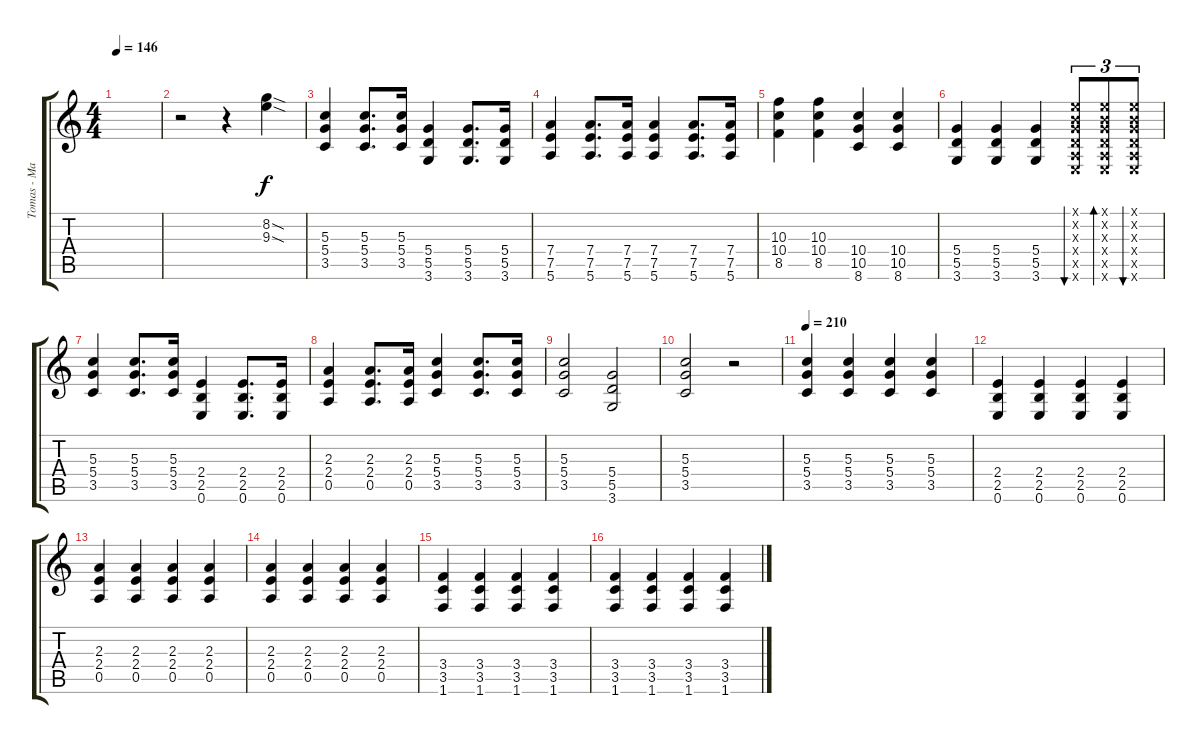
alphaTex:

\track ("Tomas - Main Guitar" "Tomas - Ma") {instrument overdrivenguitar}
\staff {score tabs}
\tuning (E4 B3 G3 D3 A2 E2) {hide}
\ts (4 4)
\tempo 146
\clef g2
\ks c
|
r.2 r.4 (8.2{sod} 9.3{sod}).4 |
(5.3 5.4 3.5).4 (5.3 5.4 3.5).8{d} (5.3 5.4 3.5).16 (5.4 5.5 3.6).4 (5.4 5.5 3.6).8{d} (5.4 5.5 3.6).16 |
(7.4 7.5 5.6).4 (7.4 7.5 5.6).8{d} (7.4 7.5 5.6).16 (7.4 7.5 5.6).4 (7.4 7.5 5.6).8{d} (7.4 7.5 5.6).16 |
(10.3 10.4 8.5).4 (10.3 10.4 8.5).4 (10.4 10.5 8.6).4 (10.4 10.5 8.6).4 |
(5.4 5.5 3.6).4 (5.4 5.5 3.6).4 (5.4 5.5 3.6).4 (0.1{x} 0.2{x} 0.3{x} 0.4{x} 0.5{x} 0.6{x}).8{tu (3 2) bu 60} (0.1{x} 0.2{x} 0.3{x} 0.4{x} 0.5{x} 0.6{x}).8{tu (3 2) bd 60} (0.1{x} 0.2{x} 0.3{x} 0.4{x} 0.5{x} 0.6{x}).8{tu (3 2) bu 60} |
(5.3 5.4 3.5).4 (5.3 5.4 3.5).8{d} (5.3 5.4 3.5).16 (2.4 2.5 0.6).4 (2.4 2.5 0.6).8{d} (2.4 2.5 0.6).16 |
(2.3 2.4 0.5).4 (2.3 2.4 0.5).8{d} (2.3 2.4 0.5).16 (5.3 5.4 3.5).4 (5.3 5.4 3.5).8{d} (5.3 5.4 3.5).16 |
(5.3 5.4 3.5).2 (5.4 5.5 3.6).2 |
(5.3 5.4 3.5).2 r.2 |
\tempo 210
(5.3 5.4 3.5).4 (5.3 5.4 3.5).4 (5.3 5.4 3.5).4 (5.3 5.4 3.5).4 |
(2.4 2.5 0.6).4 (2.4 2.5 0.6).4 (2.4 2.5 0.6).4 (2.4 2.5 0.6).4 |
(2.3 2.4 0.5).4 (2.3 2.4 0.5).4 (2.3 2.4 0.5).4 (2.3 2.4 0.5).4 |
(2.3 2.4 0.5).4 (2.3 2.4 0.5).4 (2.3 2.4 0.5).4 (2.3 2.4 0.5).4 |
(3.4 3.5 1.6).4 (3.4 3.5 1.6).4 (3.4 3.5 1.6).4 (3.4 3.5 1.6).4 |
(3.4 3.5 1.6).4 (3.4 3.5 1.6).4 (3.4 3.5 1.6).4 (3.4 3.5 1.6).4
